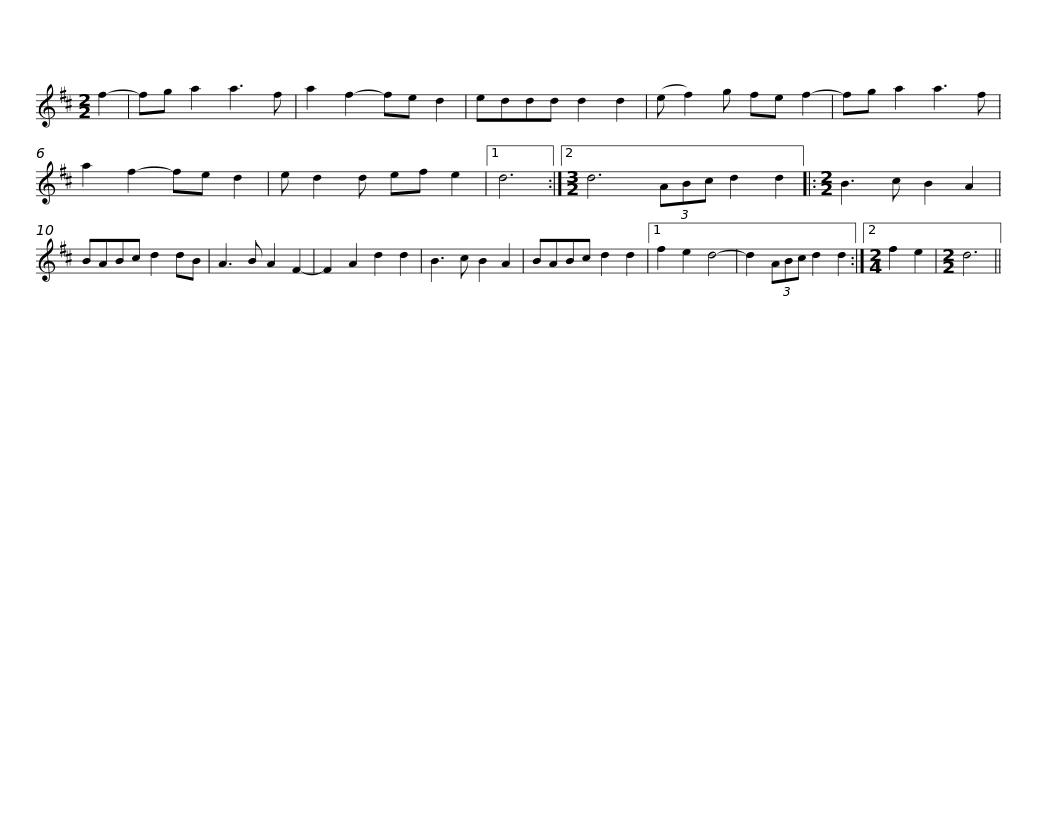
X:1
L:1/8
M:2/2
I:linebreak $
K:D
V:1 treble
V:1
 f2- | fg a2 a3 f | a2 f2- fe d2 | eddd d2 d2 | (e f2) g fe f2- | %5
 fg a2 a3 f | a2 f2- fe d2 | e d2 d ef e2 |1$ d6 :|2[M:3/2] d6 (3ABc d2 d2 |: %10
[M:2/2] B3 c B2 A2 | BABc d2 dB | A3 B A2 F2- | F2 A2 d2 d2 | B3 c B2 A2 | %15
 BABc d2 d2 |1$ f2 e2 d4- | d2 (3ABc d2 d2 :|2[M:2/4] f2 e2 |[M:2/2] d6 || %20
